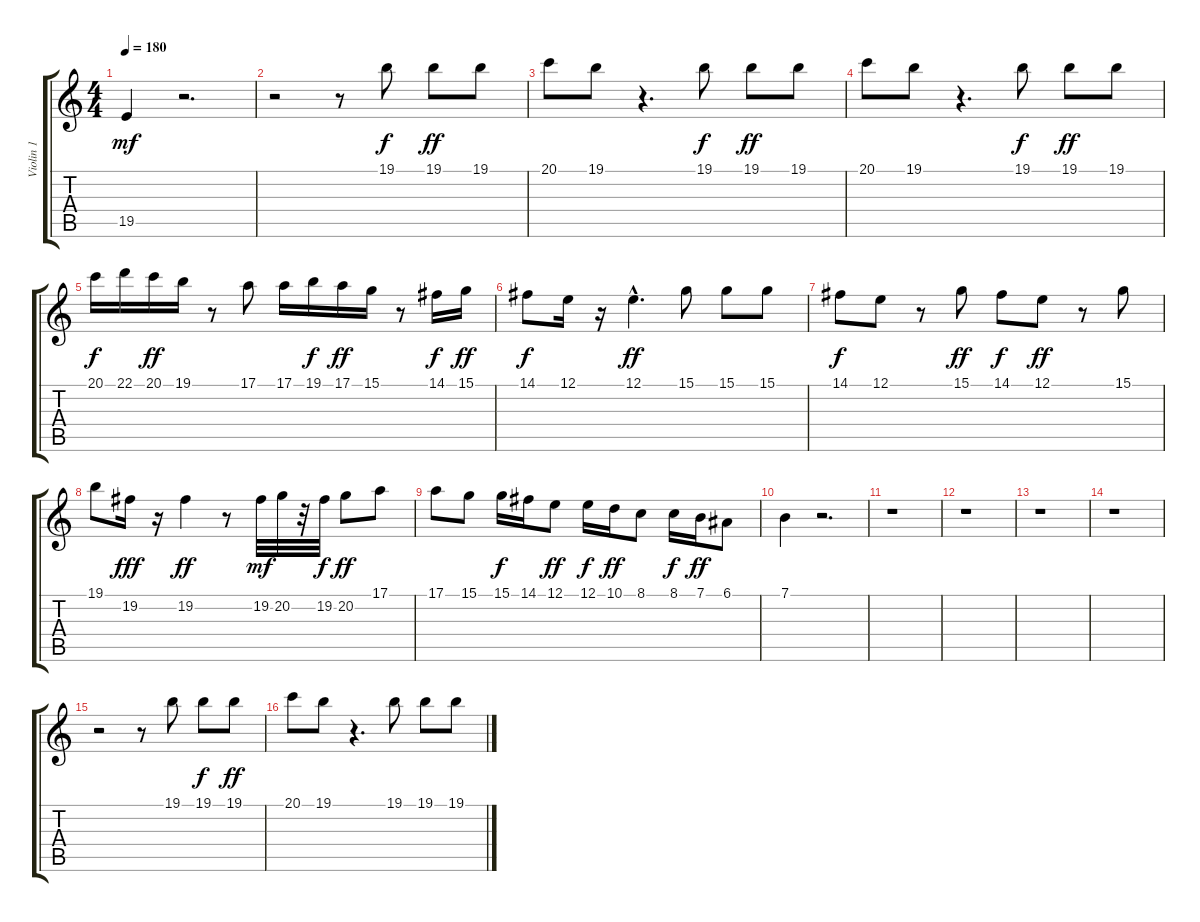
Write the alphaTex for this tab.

\track ("Violin 1" "Violin 1") {instrument stringensemble1}
\staff {score tabs}
\tuning (E4 B3 G3 D3 A2 E2) {hide}
\ts (4 4)
\tempo 180
\clef g2
\ks c
19.5.4{dy mf instrument stringensemble1} r.2{d} |
r.2 r.8 19.1.8{dy f} 19.1.8{dy ff} 19.1.8 |
20.1.8 19.1.8 r.4{d} 19.1.8{dy f} 19.1.8{dy ff} 19.1.8 |
20.1.8 19.1.8 r.4{d} 19.1.8{dy f} 19.1.8{dy ff} 19.1.8 |
20.1.16{dy f} 22.1.16 20.1.16{dy ff} 19.1.16 r.8 17.1.8 17.1.16 19.1.16{dy f} 17.1.16{dy ff} 15.1.16 r.8 14.1.16{dy f} 15.1.16{dy ff} |
14.1.8{dy f} 12.1.16 r.16 12.1{hac}.4{d dy ff} 15.1.8 15.1.8 15.1.8 |
14.1.8{dy f} 12.1.8 r.8 15.1.8{dy ff} 14.1.8{dy f} 12.1.8{dy ff} r.8 15.1.8 |
19.1.8 19.2.16{dy fff} r.16 19.2.4{dy ff} r.8 19.2.32{dy mf} 20.2.32 r.32 19.2.32{dy f} 20.2.8{dy ff} 17.1.8 |
17.1.8 15.1.8 15.1.16{dy f} 14.1.16 12.1.8{dy ff} 12.1.16{dy f} 10.1.16{dy ff} 8.1.8 8.1.16{dy f} 7.1.16{dy ff} 6.1.8 |
7.1.4 r.2{d} |
r.1 |
r.1 |
r.1 |
r.1 |
r.2 r.8 19.1.8 19.1.8{dy f} 19.1.8{dy ff} |
20.1.8 19.1.8 r.4{d} 19.1.8 19.1.8 19.1.8
